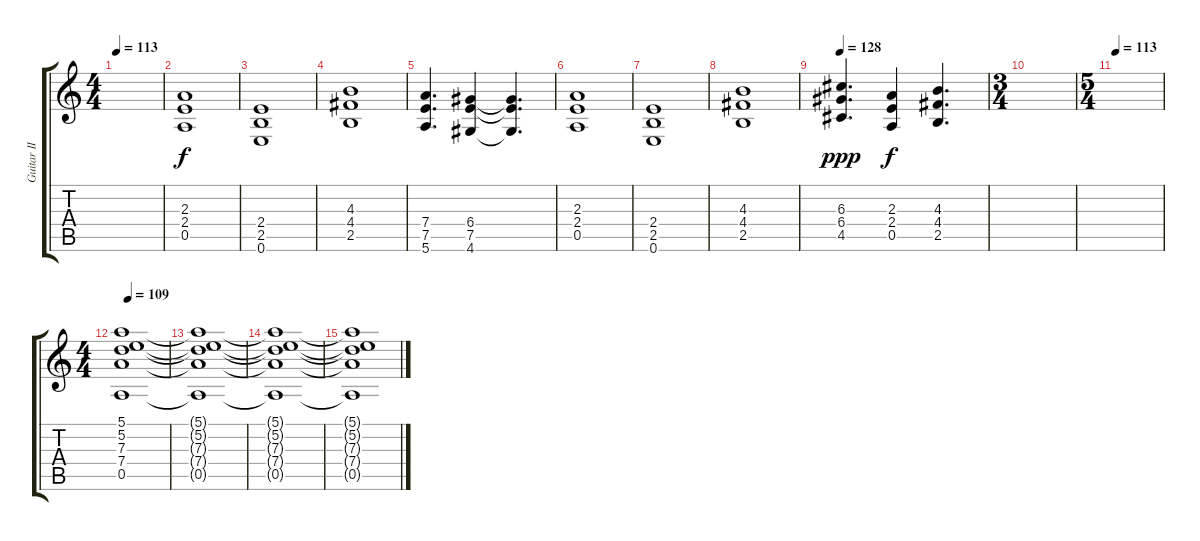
\track ("Guitar II" "Guitar II") {instrument distortionguitar}
\staff {score tabs}
\tuning (E4 B3 G3 D3 A2 E2) {hide}
\ts (4 4)
\tempo 113
\clef g2
\ks c
|
(2.3 2.4 0.5).1{volume 15 balance 6 instrument distortionguitar} |
(2.4 2.5 0.6).1 |
(4.3 4.4 2.5).1 |
(7.4 7.5 5.6).4{d} (6.4 7.5 4.6).4 (6.4{t} 7.5{t} 4.6{t}).4{d} |
(2.3 2.4 0.5).1 |
(2.4 2.5 0.6).1 |
(4.3 4.4 2.5).1 |
\tempo 128
(6.3 6.4 4.5).4{d dy ppp} (2.3 2.4 0.5).4{dy f volume 0} (4.3 4.4 2.5).4{d} |
\ts (3 4)
|
\ts (5 4)
\tempo 113
|
\ts (4 4)
\tempo 109
(5.1 5.2 7.3 7.4 0.5).1{volume 7 balance 6} |
(5.1{t} 5.2{t} 7.3{t} 7.4{t} 0.5{t}).1 |
(5.1{t} 5.2{t} 7.3{t} 7.4{t} 0.5{t}).1 |
(5.1{t} 5.2{t} 7.3{t} 7.4{t} 0.5{t}).1
